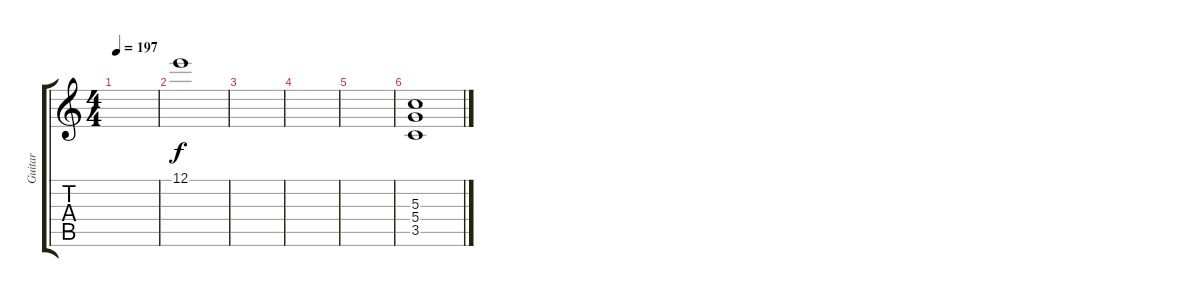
\track ("Guitar" "Guitar") {instrument distortionguitar}
\staff {score tabs}
\tuning (E4 B3 G3 D3 A2 E2) {hide}
\ts (4 4)
\tempo 197
\clef g2
\ks c
|
12.1.1 |
|
|
|
(5.3 5.4 3.5).1
